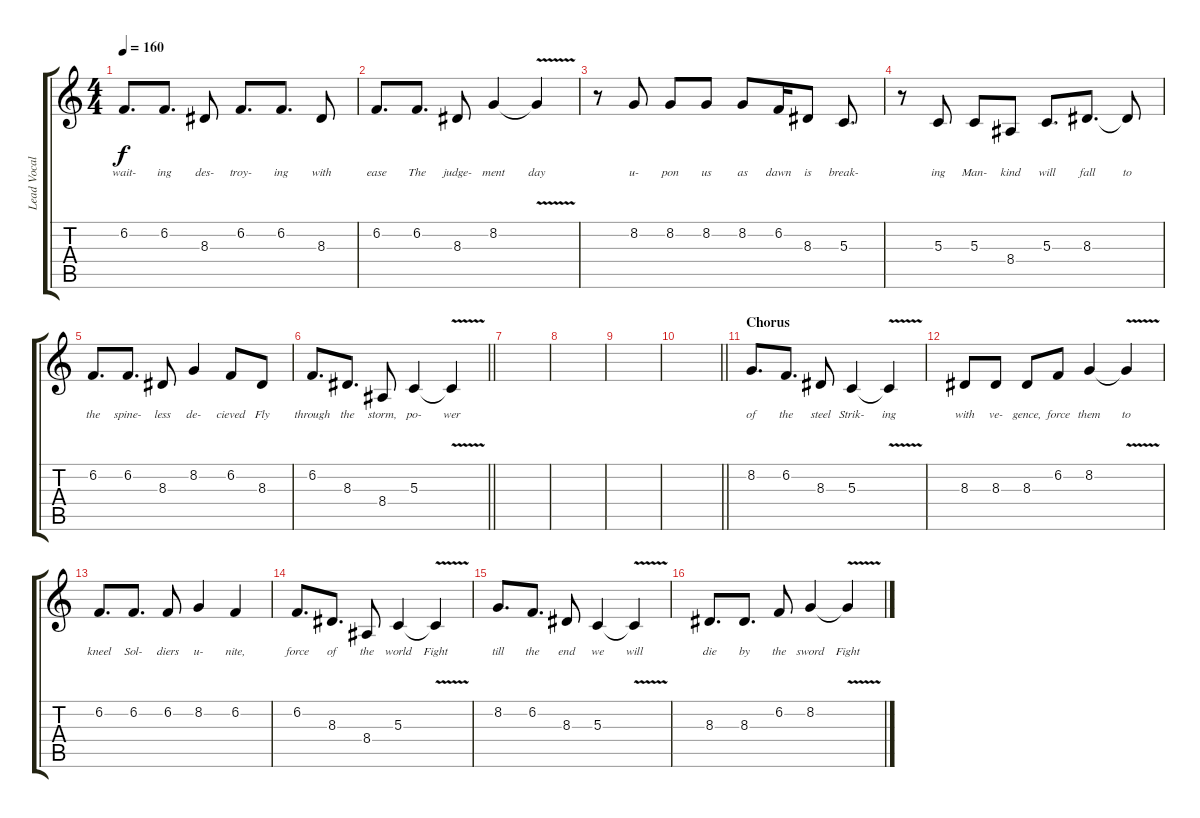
\track ("Lead Vocal - Marc Hudson" "Lead Vocal") {instrument clarinet}
\staff {score tabs}
\tuning (E4 B3 G3 D3 A2 E2) {hide}
\ts (4 4)
\tempo 160
\clef g2
\ks c
6.2.8{d lyrics (0 "wait-") lyrics (1 "") lyrics (2 "") lyrics (3 "") lyrics (4 "") dy f} 6.2.8{d lyrics (0 "ing") lyrics (1 "") lyrics (2 "") lyrics (3 "") lyrics (4 "")} 8.3.8{lyrics (0 "des-") lyrics (1 "") lyrics (2 "") lyrics (3 "") lyrics (4 "")} 6.2.8{d lyrics (0 "troy-") lyrics (1 "") lyrics (2 "") lyrics (3 "") lyrics (4 "")} 6.2.8{d lyrics (0 "ing") lyrics (1 "") lyrics (2 "") lyrics (3 "") lyrics (4 "")} 8.3.8{lyrics (0 "with") lyrics (1 "") lyrics (2 "") lyrics (3 "") lyrics (4 "")} |
6.2.8{d lyrics (0 "ease") lyrics (1 "") lyrics (2 "") lyrics (3 "") lyrics (4 "")} 6.2.8{d lyrics (0 "The") lyrics (1 "") lyrics (2 "") lyrics (3 "") lyrics (4 "")} 8.3.8{lyrics (0 "judge-") lyrics (1 "") lyrics (2 "") lyrics (3 "") lyrics (4 "")} 8.2.4{lyrics (0 "ment") lyrics (1 "") lyrics (2 "") lyrics (3 "") lyrics (4 "")} 8.2{v t}.4{lyrics (0 "day") lyrics (1 "") lyrics (2 "") lyrics (3 "") lyrics (4 "")} |
r.8 8.2.8{lyrics (0 "u-") lyrics (1 "") lyrics (2 "") lyrics (3 "") lyrics (4 "")} 8.2.8{lyrics (0 "pon") lyrics (1 "") lyrics (2 "") lyrics (3 "") lyrics (4 "")} 8.2.8{lyrics (0 "us") lyrics (1 "") lyrics (2 "") lyrics (3 "") lyrics (4 "")} 8.2.8{lyrics (0 "as") lyrics (1 "") lyrics (2 "") lyrics (3 "") lyrics (4 "")} 6.2.16{lyrics (0 "dawn") lyrics (1 "") lyrics (2 "") lyrics (3 "") lyrics (4 "")} 8.3.8{lyrics (0 "is") lyrics (1 "") lyrics (2 "") lyrics (3 "") lyrics (4 "")} 5.3.8{d lyrics (0 "break-") lyrics (1 "") lyrics (2 "") lyrics (3 "") lyrics (4 "")} |
r.8 5.3.8{lyrics (0 "ing") lyrics (1 "") lyrics (2 "") lyrics (3 "") lyrics (4 "")} 5.3.8{lyrics (0 "Man-") lyrics (1 "") lyrics (2 "") lyrics (3 "") lyrics (4 "")} 8.4.8{lyrics (0 "kind") lyrics (1 "") lyrics (2 "") lyrics (3 "") lyrics (4 "")} 5.3.8{d lyrics (0 "will") lyrics (1 "") lyrics (2 "") lyrics (3 "") lyrics (4 "")} 8.3.8{d lyrics (0 "fall") lyrics (1 "") lyrics (2 "") lyrics (3 "") lyrics (4 "")} 8.3{t}.8{lyrics (0 "to") lyrics (1 "") lyrics (2 "") lyrics (3 "") lyrics (4 "")} |
6.2.8{d lyrics (0 "the") lyrics (1 "") lyrics (2 "") lyrics (3 "") lyrics (4 "")} 6.2.8{d lyrics (0 "spine-") lyrics (1 "") lyrics (2 "") lyrics (3 "") lyrics (4 "")} 8.3.8{lyrics (0 "less") lyrics (1 "") lyrics (2 "") lyrics (3 "") lyrics (4 "")} 8.2.4{lyrics (0 "de-") lyrics (1 "") lyrics (2 "") lyrics (3 "") lyrics (4 "")} 6.2.8{lyrics (0 "cieved") lyrics (1 "") lyrics (2 "") lyrics (3 "") lyrics (4 "")} 8.3.8{lyrics (0 "Fly") lyrics (1 "") lyrics (2 "") lyrics (3 "") lyrics (4 "")} |
\barLineRight lightlight
6.2.8{d lyrics (0 "through") lyrics (1 "") lyrics (2 "") lyrics (3 "") lyrics (4 "")} 8.3.8{d lyrics (0 "the") lyrics (1 "") lyrics (2 "") lyrics (3 "") lyrics (4 "")} 8.4.8{lyrics (0 "storm,") lyrics (1 "") lyrics (2 "") lyrics (3 "") lyrics (4 "")} 5.3.4{lyrics (0 "po-") lyrics (1 "") lyrics (2 "") lyrics (3 "") lyrics (4 "")} 5.3{v t}.4{lyrics (0 "wer") lyrics (1 "") lyrics (2 "") lyrics (3 "") lyrics (4 "")} |
\section ("" "")
|
|
|
\barLineRight lightlight
|
\section ("" "Chorus")
8.2.8{d lyrics (0 "of") lyrics (1 "") lyrics (2 "") lyrics (3 "") lyrics (4 "")} 6.2.8{d lyrics (0 "the") lyrics (1 "") lyrics (2 "") lyrics (3 "") lyrics (4 "")} 8.3.8{lyrics (0 "steel") lyrics (1 "") lyrics (2 "") lyrics (3 "") lyrics (4 "")} 5.3.4{lyrics (0 "Strik-") lyrics (1 "") lyrics (2 "") lyrics (3 "") lyrics (4 "")} 5.3{v t}.4{lyrics (0 "ing") lyrics (1 "") lyrics (2 "") lyrics (3 "") lyrics (4 "")} |
8.3.8{lyrics (0 "with") lyrics (1 "") lyrics (2 "") lyrics (3 "") lyrics (4 "")} 8.3.8{lyrics (0 "ve-") lyrics (1 "") lyrics (2 "") lyrics (3 "") lyrics (4 "")} 8.3.8{lyrics (0 "gence,") lyrics (1 "") lyrics (2 "") lyrics (3 "") lyrics (4 "")} 6.2.8{lyrics (0 "force") lyrics (1 "") lyrics (2 "") lyrics (3 "") lyrics (4 "")} 8.2.4{lyrics (0 "them") lyrics (1 "") lyrics (2 "") lyrics (3 "") lyrics (4 "")} 8.2{v t}.4{lyrics (0 "to") lyrics (1 "") lyrics (2 "") lyrics (3 "") lyrics (4 "")} |
6.2.8{d lyrics (0 "kneel") lyrics (1 "") lyrics (2 "") lyrics (3 "") lyrics (4 "")} 6.2.8{d lyrics (0 "Sol-") lyrics (1 "") lyrics (2 "") lyrics (3 "") lyrics (4 "")} 6.2.8{lyrics (0 "diers") lyrics (1 "") lyrics (2 "") lyrics (3 "") lyrics (4 "")} 8.2.4{lyrics (0 "u-") lyrics (1 "") lyrics (2 "") lyrics (3 "") lyrics (4 "")} 6.2.4{lyrics (0 "nite,") lyrics (1 "") lyrics (2 "") lyrics (3 "") lyrics (4 "")} |
6.2.8{d lyrics (0 "force") lyrics (1 "") lyrics (2 "") lyrics (3 "") lyrics (4 "")} 8.3.8{d lyrics (0 "of") lyrics (1 "") lyrics (2 "") lyrics (3 "") lyrics (4 "")} 8.4.8{lyrics (0 "the") lyrics (1 "") lyrics (2 "") lyrics (3 "") lyrics (4 "")} 5.3.4{lyrics (0 "world") lyrics (1 "") lyrics (2 "") lyrics (3 "") lyrics (4 "")} 5.3{v t}.4{lyrics (0 "Fight") lyrics (1 "") lyrics (2 "") lyrics (3 "") lyrics (4 "")} |
8.2.8{d lyrics (0 "till") lyrics (1 "") lyrics (2 "") lyrics (3 "") lyrics (4 "")} 6.2.8{d lyrics (0 "the") lyrics (1 "") lyrics (2 "") lyrics (3 "") lyrics (4 "")} 8.3.8{lyrics (0 "end") lyrics (1 "") lyrics (2 "") lyrics (3 "") lyrics (4 "")} 5.3.4{lyrics (0 "we") lyrics (1 "") lyrics (2 "") lyrics (3 "") lyrics (4 "")} 5.3{v t}.4{lyrics (0 "will") lyrics (1 "") lyrics (2 "") lyrics (3 "") lyrics (4 "")} |
8.3.8{d lyrics (0 "die") lyrics (1 "") lyrics (2 "") lyrics (3 "") lyrics (4 "")} 8.3.8{d lyrics (0 "by") lyrics (1 "") lyrics (2 "") lyrics (3 "") lyrics (4 "")} 6.2.8{lyrics (0 "the") lyrics (1 "") lyrics (2 "") lyrics (3 "") lyrics (4 "")} 8.2.4{lyrics (0 "sword") lyrics (1 "") lyrics (2 "") lyrics (3 "") lyrics (4 "")} 8.2{v t}.4{lyrics (0 "Fight") lyrics (1 "") lyrics (2 "") lyrics (3 "") lyrics (4 "")}
